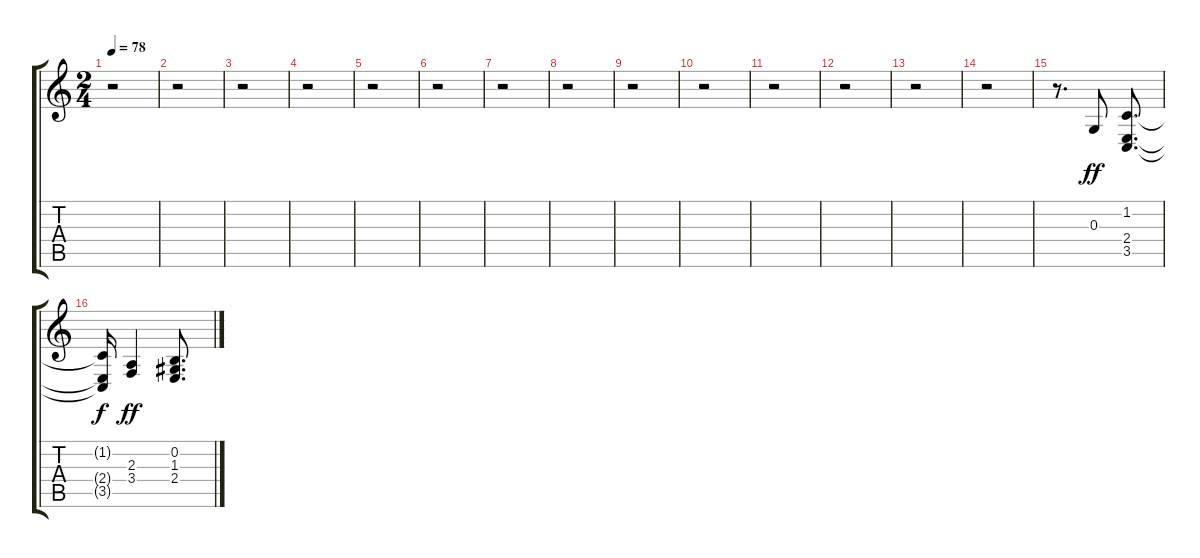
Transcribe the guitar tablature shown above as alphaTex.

\track "" {instrument choiraahs}
\staff {score tabs}
\tuning (E4 B3 G3 D3 A2 E2) {hide}
\ts (2 4)
\tempo 78
\clef g2
\ks c
r.2{dy ff} |
r.2 |
r.2 |
r.2 |
r.2 |
r.2 |
r.2 |
r.2 |
r.2 |
r.2 |
r.2 |
r.2 |
r.2 |
r.2 |
r.8{d} 0.3.8 (1.2 2.4 3.5).8{d} |
(1.2{t} 2.4{t} 3.5{t}).16{dy f} (2.3 3.4).4{dy ff} (0.2 1.3 2.4).8{d}
